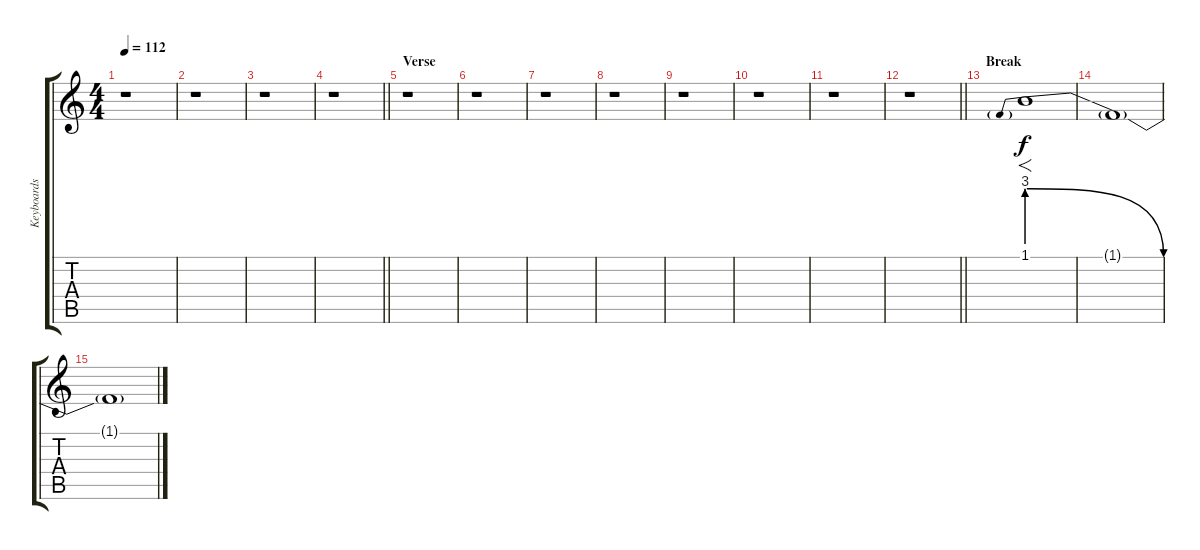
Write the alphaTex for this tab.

\track ("Keyboards" "Keyboards") {instrument helicopter}
\staff {score tabs}
\tuning (E4 B3 G3 D3 A2 E2) {hide}
\ts (4 4)
\tempo 112
\clef g2
\ks c
r.1{dy f} |
r.1 |
r.1 |
\barLineRight lightlight
r.1 |
\section ("" "Verse")
r.1 |
r.1 |
r.1 |
r.1 |
r.1 |
r.1 |
r.1 |
\barLineRight lightlight
r.1 |
\section ("" "Break")
1.1{be (prebendrelease 0 12 60 0)}.1{f volume 14 instrument pad2warm} |
1.1{t}.1 |
1.1{t}.1
